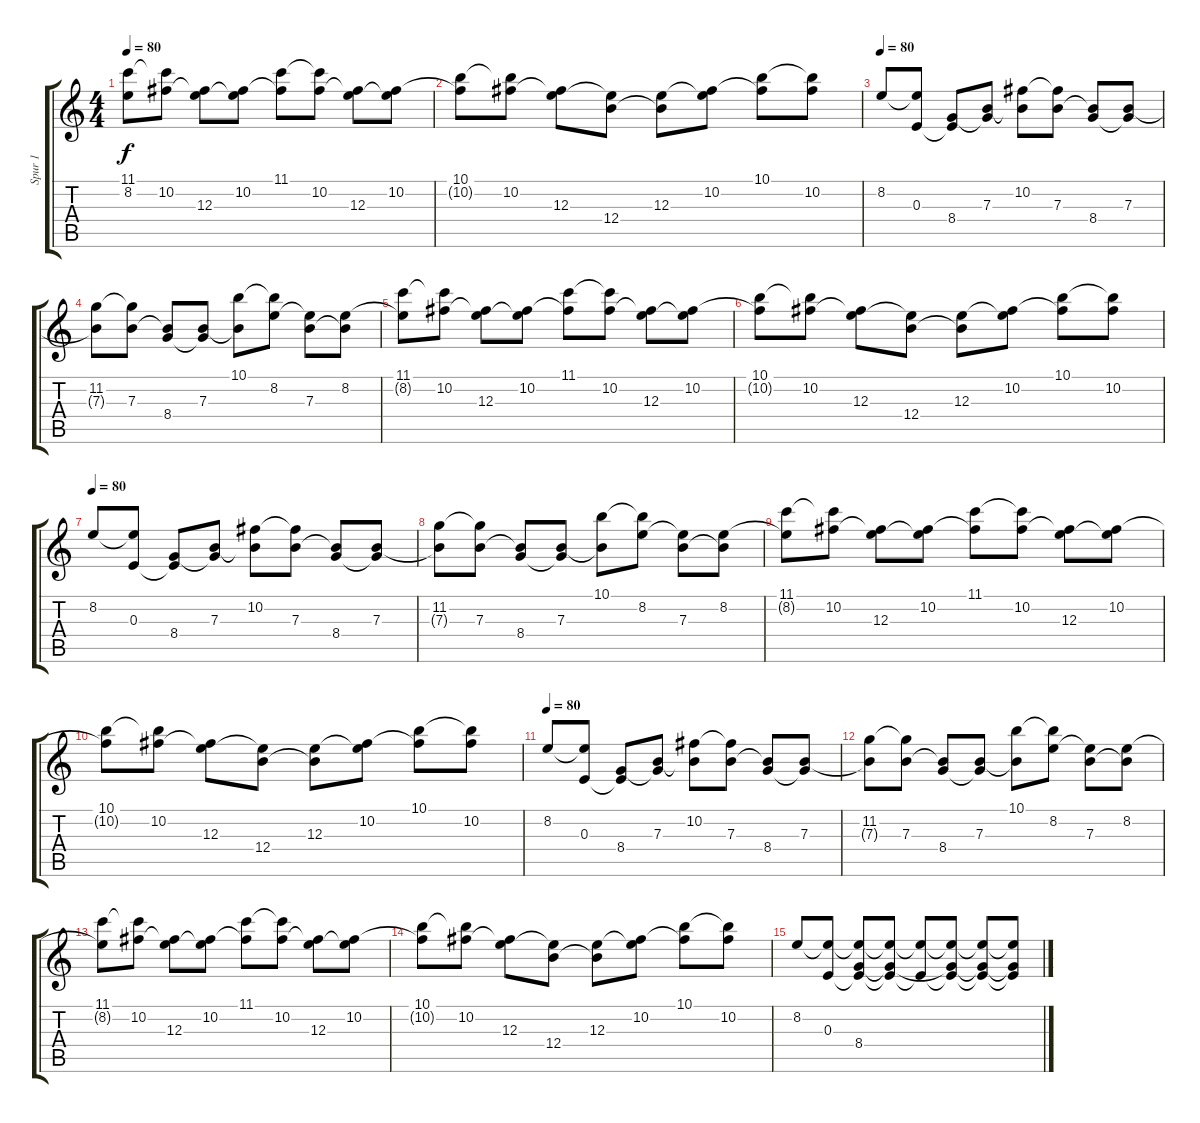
\track ("Spur 1" "Spur 1") {instrument distortionguitar}
\staff {score tabs}
\tuning (Db4 Ab3 E3 B2 Gb2 B1) {hide}
\ts (4 4)
\tempo 80
\clef g2
\ks c
(11.1 8.2{t}).8{dy f} (11.1{t} 10.2).8 (10.2{t} 12.3).8 (10.2 12.3{t}).8 (11.1 10.2{t}).8 (11.1{t} 10.2).8 (10.2{t} 12.3).8 (10.2 12.3{t}).8 |
(10.1 10.2{t}).8 (10.1{t} 10.2).8 (10.2{t} 12.3).8 (12.3{t} 12.4).8 (12.3 12.4{t}).8 (10.2 12.3{t}).8 (10.1 10.2{t}).8 (10.1{t} 10.2).8 |
\tempo 80
8.2.8 (8.2{t} 0.3).8 (0.3{t} 8.4).8 (7.3 8.4{t}).8 (10.2 7.3{t}).8 (10.2{t} 7.3).8 (7.3{t} 8.4).8 (7.3 8.4{t}).8 |
(11.2 7.3{t}).8 (11.2{t} 7.3).8 (7.3{t} 8.4).8 (7.3 8.4{t}).8 (10.1 7.3{t}).8 (10.1{t} 8.2).8 (8.2{t} 7.3).8 (8.2 7.3{t}).8 |
(11.1 8.2{t}).8 (11.1{t} 10.2).8 (10.2{t} 12.3).8 (10.2 12.3{t}).8 (11.1 10.2{t}).8 (11.1{t} 10.2).8 (10.2{t} 12.3).8 (10.2 12.3{t}).8 |
(10.1 10.2{t}).8 (10.1{t} 10.2).8 (10.2{t} 12.3).8 (12.3{t} 12.4).8 (12.3 12.4{t}).8 (10.2 12.3{t}).8 (10.1 10.2{t}).8 (10.1{t} 10.2).8 |
\tempo 80
8.2.8 (8.2{t} 0.3).8 (0.3{t} 8.4).8 (7.3 8.4{t}).8 (10.2 7.3{t}).8 (10.2{t} 7.3).8 (7.3{t} 8.4).8 (7.3 8.4{t}).8 |
(11.2 7.3{t}).8 (11.2{t} 7.3).8 (7.3{t} 8.4).8 (7.3 8.4{t}).8 (10.1 7.3{t}).8 (10.1{t} 8.2).8 (8.2{t} 7.3).8 (8.2 7.3{t}).8 |
(11.1 8.2{t}).8 (11.1{t} 10.2).8 (10.2{t} 12.3).8 (10.2 12.3{t}).8 (11.1 10.2{t}).8 (11.1{t} 10.2).8 (10.2{t} 12.3).8 (10.2 12.3{t}).8 |
(10.1 10.2{t}).8 (10.1{t} 10.2).8 (10.2{t} 12.3).8 (12.3{t} 12.4).8 (12.3 12.4{t}).8 (10.2 12.3{t}).8 (10.1 10.2{t}).8 (10.1{t} 10.2).8 |
\tempo 80
8.2.8{volume 3} (8.2{t} 0.3).8 (0.3{t} 8.4).8 (7.3 8.4{t}).8 (10.2 7.3{t}).8 (10.2{t} 7.3).8 (7.3{t} 8.4).8 (7.3 8.4{t}).8 |
(11.2 7.3{t}).8 (11.2{t} 7.3).8 (7.3{t} 8.4).8 (7.3 8.4{t}).8 (10.1 7.3{t}).8 (10.1{t} 8.2).8 (8.2{t} 7.3).8 (8.2 7.3{t}).8 |
(11.1 8.2{t}).8 (11.1{t} 10.2).8 (10.2{t} 12.3).8 (10.2 12.3{t}).8 (11.1 10.2{t}).8 (11.1{t} 10.2).8 (10.2{t} 12.3).8 (10.2 12.3{t}).8 |
(10.1 10.2{t}).8 (10.1{t} 10.2).8 (10.2{t} 12.3).8 (12.3{t} 12.4).8 (12.3 12.4{t}).8 (10.2 12.3{t}).8 (10.1 10.2{t}).8 (10.1{t} 10.2).8 |
8.2.8 (8.2{t} 0.3).8 (8.2{t} 0.3{t} 8.4).8 (8.2{t} 0.3{t} 8.4{t}).8 (8.2{t} 0.3{t}).8 (8.2{t} 0.3{t} 8.4{t}).8 (8.2{t} 0.3{t} 8.4{t}).8 (8.2{t} 0.3{t} 8.4{t}).8
